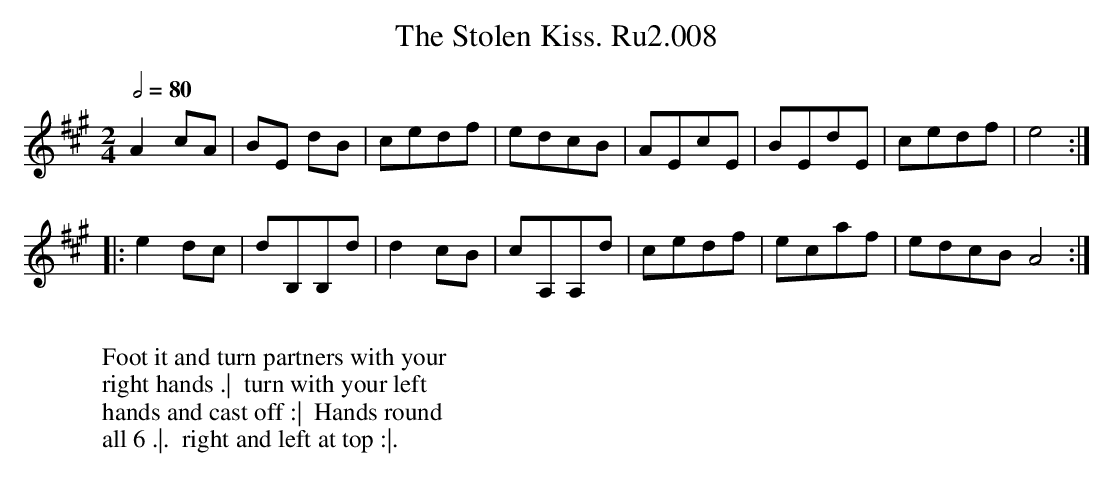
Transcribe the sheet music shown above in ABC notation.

X:1
T:Stolen Kiss. Ru2.008, The
L:1/8
M:2/4
Q:1/2=80
K:A
A2 cA|BE dB|cedf|edcB|AEcE|BEdE|cedf|e4 :|
|: e2dc|dB,B,d|d2 cB|cA,A,d|cedf|ecaf|edcB A4 :|
W:
W: Foot it and turn partners with your
W: right hands .|  turn with your left
W: hands and cast off :|  Hands round
W: all 6 .|.  right and left at top :|.
